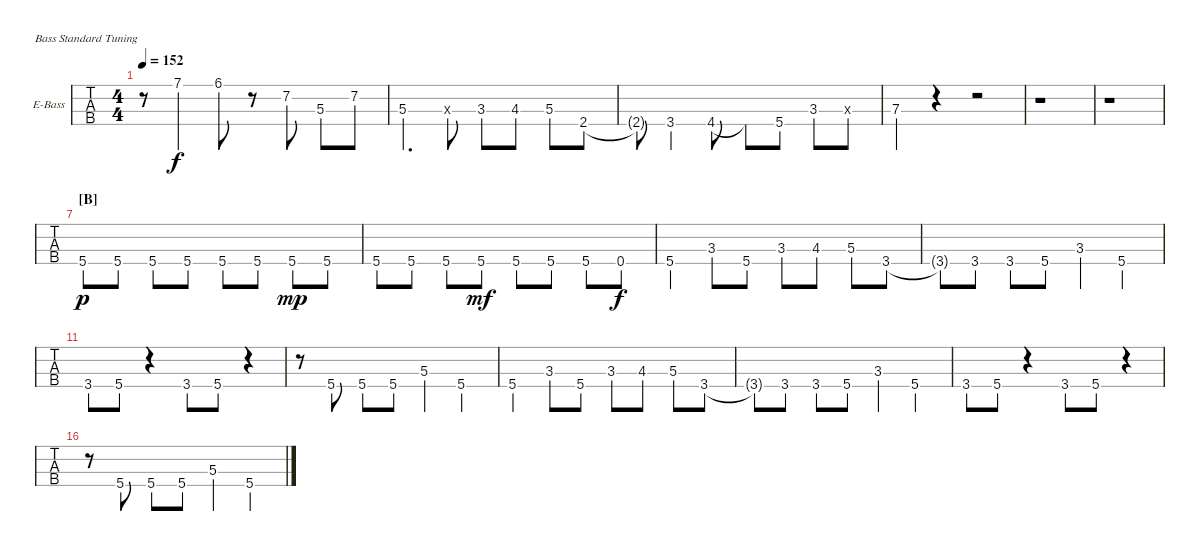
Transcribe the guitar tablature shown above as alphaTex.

\bracketExtendMode nobrackets
\firstSystemTrackNameOrientation horizontal
\otherSystemsTrackNameOrientation horizontal
\defaultBarNumberDisplay FirstOfSystem
\track ("Bass" "E-Bass") {instrument electricbassfinger}
\staff {tabs}
\tuning (G2 D2 A1 E1)
\ts (4 4)
\tempo 152
\clef f4
\ks c
r.8{dy f} 7.1.4 6.1.8 r.8 7.2.8 5.3.8 7.2.8 |
5.3.4{d} 0.3{x}.8 3.3.8 4.3.8 5.3.8 2.4.8 |
2.4{t}.8 3.4.4 4.4.8 4.4{t}.8 5.4.8 3.3.8 6.3{x}.8 |
7.3{ac}.4 r.4 r.2 |
r.1 |
r.1 |
\section ("B" "")
5.4.8{dy p} 5.4.8 5.4.8 5.4.8 5.4.8 5.4.8 5.4.8{dy mp} 5.4.8 |
5.4.8 5.4.8 5.4.8 5.4.8{dy mf} 5.4.8 5.4.8 5.4.8 0.4.8{dy f} |
5.4.4 3.3.8 5.4.8 3.3.8 4.3.8 5.3.8 3.4{ac}.8 |
3.4{t}.8 3.4.8 3.4.8 5.4.8 3.3.4 5.4.4 |
3.4{ac}.8 5.4{ac}.8 r.4 3.4{ac}.8 5.4{ac}.8 r.4 |
r.8 5.4{ac}.8 5.4{ac}.8 5.4{ac}.8 5.3{ac}.4 5.4{ac}.4 |
5.4.4 3.3.8 5.4.8 3.3.8 4.3.8 5.3.8 3.4{ac}.8 |
3.4{t}.8 3.4.8 3.4.8 5.4.8 3.3.4 5.4.4 |
3.4{ac}.8 5.4{ac}.8 r.4 3.4{ac}.8 5.4{ac}.8 r.4 |
r.8 5.4{ac}.8 5.4{ac}.8 5.4{ac}.8 5.3{ac}.4 5.4{ac}.4
